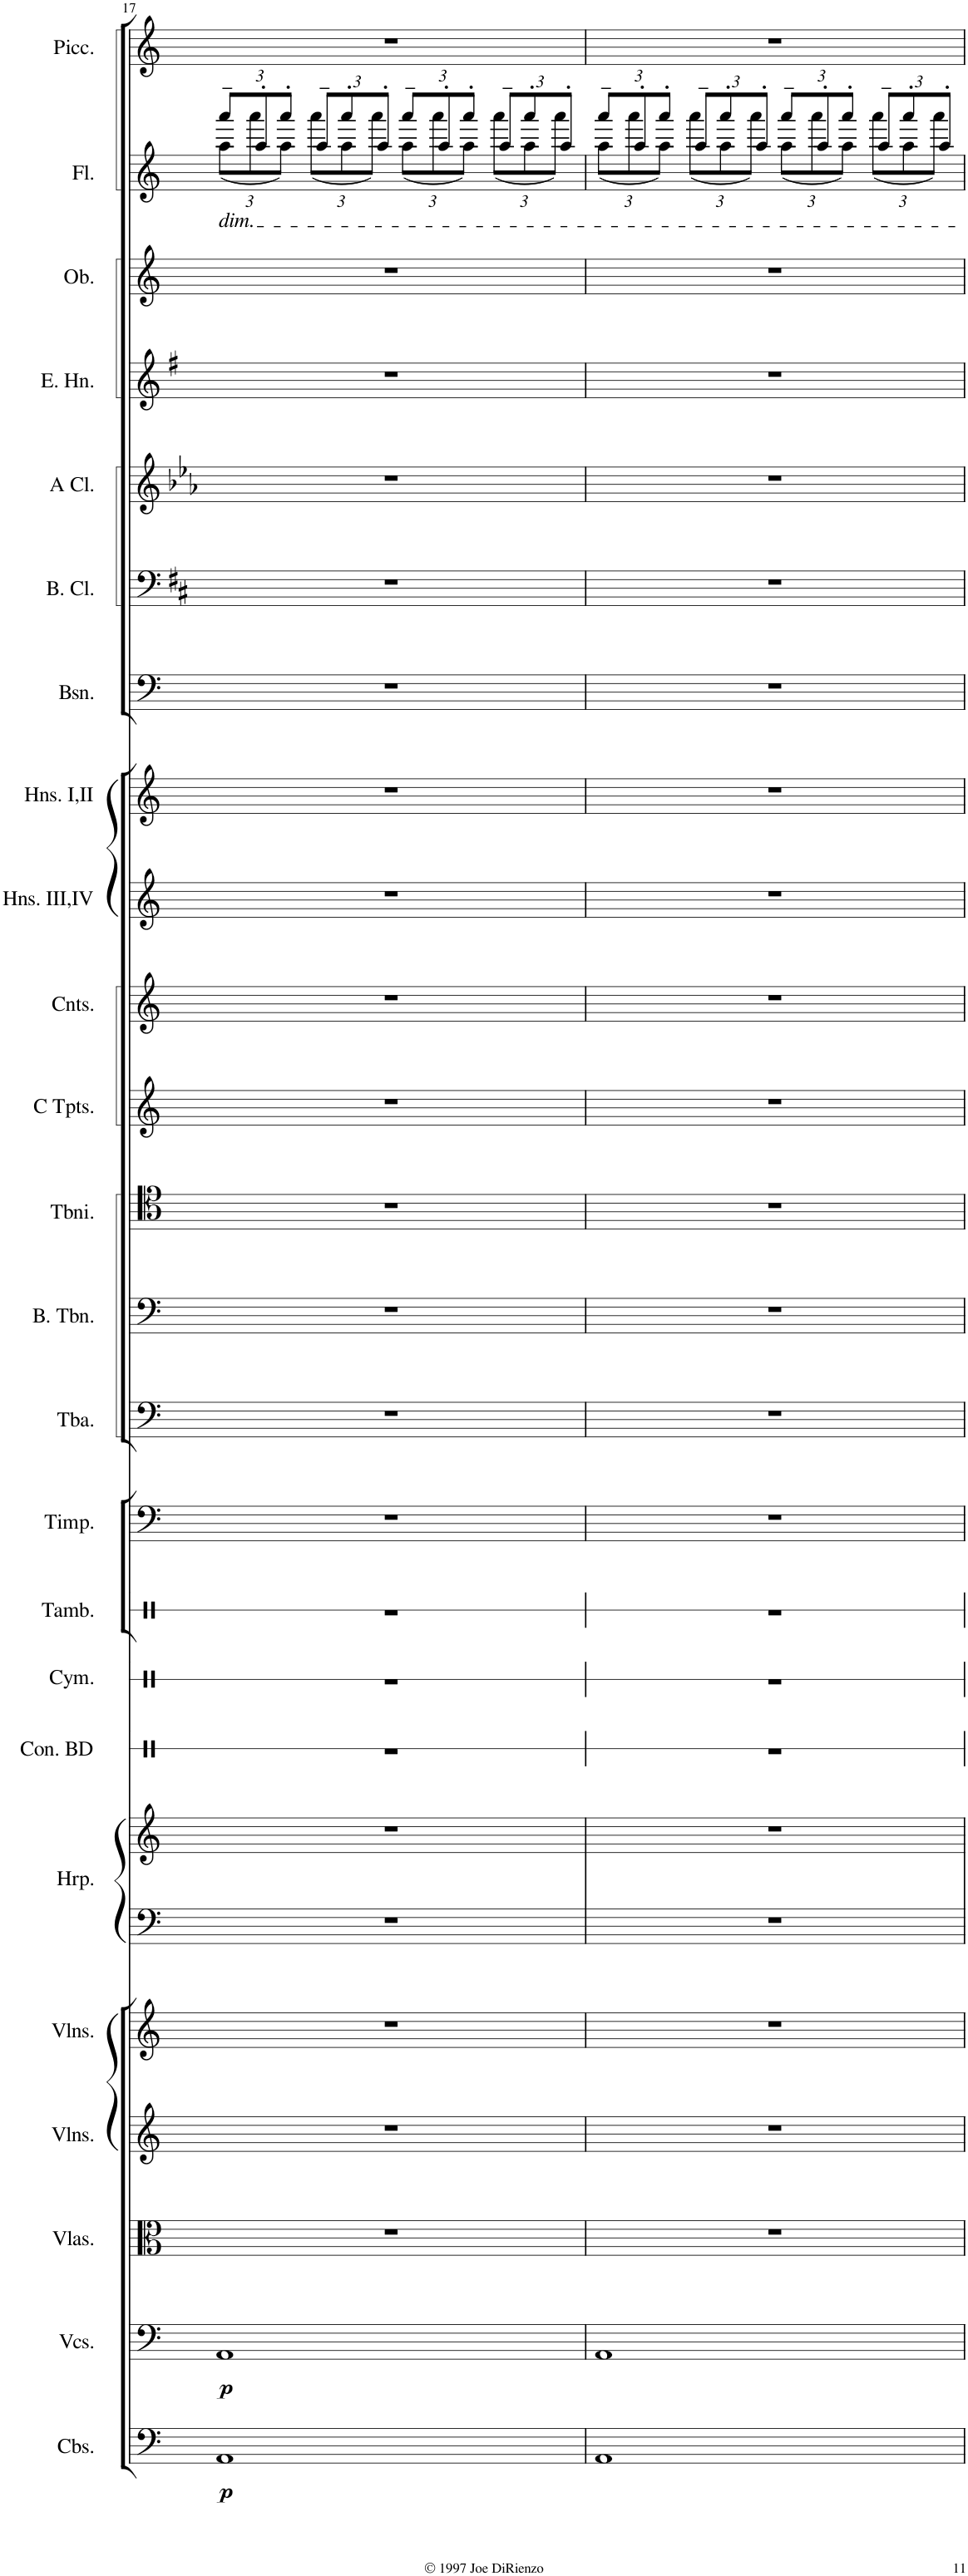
**kern	**dynam	**kern	**dynam	**kern	**kern	**kern	**kern	**kern	**kern	**kern	**kern	**kern	**kern	**kern	**kern	**kern	**kern	**kern	**kern	**kern	**kern	**kern	**kern	**kern	**kern	**kern
*part24	*part24	*part23	*part23	*part22	*part21	*part20	*part19	*part19	*part18	*part17	*part16	*part15	*part14	*part13	*part12	*part11	*part10	*part9	*part8	*part7	*part6	*part5	*part4	*part3	*part2	*part1
*staff25	*staff25	*staff24	*staff24	*staff23	*staff22	*staff21	*staff20	*staff19	*staff18	*staff17	*staff16	*staff15	*staff14	*staff13	*staff12	*staff11	*staff10	*staff9	*staff8	*staff7	*staff6	*staff5	*staff4	*staff3	*staff2	*staff1
*I"Contrabasses	*	*I"Violoncellos	*	*I"Violas	*I"Violins	*I"Violins	*I"Harp	*	*I"Concert Bass Drum	*I"Cymbal	*I"Tambourine	*I"Timpani	*I"Tuba	*I"Bass Trombone	*I"Trombones	*I"C Trumpets	*I"Cornets (C)	*I"Horns III,IV	*I"Horns I &amp; II	*I"Bassoons	*I"Bass Clarinet	*I"A Clarinets	*I"English Horn	*I"Oboes	*I"Flutes	*I"Piccolo
*I'Cbs.	*	*I'Vcs.	*	*I'Vlas.	*I'Vlns.	*I'Vlns.	*I'Hrp.	*	*I'Con. BD	*I'Cym.	*I'Tamb.	*I'Timp.	*I'Tba.	*I'B. Tbn.	*	*I'C Tpts.	*I'Cnts.	*I'Hns. III,IV	*I'Hns. I,II	*I'Bsn.	*I'B. Cl.	*I'A Cl.	*I'E. Hn.	*I'Ob.	*I'Fl.	*I'Picc.
!!LO:PB:g=z
*clefF4	*	*clefF4	*	*clefC3	*clefG2	*clefG2	*clefF4	*clefG2	*clefX	*clefX	*clefX	*clefF4	*clefF4	*clefF4	*clefC4	*clefG2	*clefG2	*clefG2	*clefG2	*clefF4	*clefF4	*clefG2	*clefG2	*clefG2	*clefG2	*clefG2
*Trd7c12	*	*	*	*	*	*Trd1c2	*Trd1c2	*Trd1c2	*	*	*	*	*	*Trd1c2	*	*	*	*Trd4c7	*Trd4c7	*	*Trd1c2	*Trd2c3	*Trd4c7	*	*	*Trd-7c-12
*k[]	*	*k[]	*	*k[]	*k[]	*k[]	*k[]	*k[]	*k[]	*k[]	*k[]	*k[]	*k[]	*k[]	*k[]	*k[]	*k[]	*k[]	*k[]	*k[]	*k[f#c#]	*k[b-e-a-]	*k[f#]	*k[]	*k[]	*k[]
*M4/4	*	*M4/4	*	*M4/4	*M4/4	*M4/4	*M4/4	*M4/4	*M4/4	*M4/4	*M4/4	*M4/4	*M4/4	*M4/4	*M4/4	*M4/4	*M4/4	*M4/4	*M4/4	*M4/4	*M4/4	*M4/4	*M4/4	*M4/4	*M4/4	*M4/4
*	*	*	*	*	*	*	*	*	*	*	*	*	*	*	*	*	*	*	*	*	*	*	*	*	*Xbrackettup	*
=17	=17	=17	=17	=17	=17	=17	=17	=17	=17	=17	=17	=17	=17	=17	=17	=17	=17	=17	=17	=17	=17	=17	=17	=17	=17	=17
*	*	*	*	*	*	*	*	*	*	*	*	*	*	*	*	*	*	*	*	*	*	*	*	*	*^	*
!	!	!	!	!	!	!	!	!	!	!	!	!	!	!	!	!	!	!	!	!	!	!	!	!	!LO:TX:b:i:t=dim.	!	!
!	!LO:DY:b	!	!LO:DY:b	!	!	!	!	!	!	!	!	!	!	!	!	!	!	!	!	!	!	!	!	!	!	!	!
1AA	p	1AA	p	1r	1r	1r	1r	1r	1r	1r	1r	1r	1r	1r	1r	1r	1r	1r	1r	1r	1r	1r	1r	1r	12aaa~/L	(12aa\L	1r
.	.	.	.	.	.	.	.	.	.	.	.	.	.	.	.	.	.	.	.	.	.	.	.	.	12aa'/	12aaa\	.
.	.	.	.	.	.	.	.	.	.	.	.	.	.	.	.	.	.	.	.	.	.	.	.	.	12aaa'/J	12aa\J)	.
.	.	.	.	.	.	.	.	.	.	.	.	.	.	.	.	.	.	.	.	.	.	.	.	.	12aa~/L	(12aaa\L	.
.	.	.	.	.	.	.	.	.	.	.	.	.	.	.	.	.	.	.	.	.	.	.	.	.	12aaa'/	12aa\	.
.	.	.	.	.	.	.	.	.	.	.	.	.	.	.	.	.	.	.	.	.	.	.	.	.	12aa'/J	12aaa\J)	.
.	.	.	.	.	.	.	.	.	.	.	.	.	.	.	.	.	.	.	.	.	.	.	.	.	12aaa~/L	(12aa\L	.
.	.	.	.	.	.	.	.	.	.	.	.	.	.	.	.	.	.	.	.	.	.	.	.	.	12aa'/	12aaa\	.
.	.	.	.	.	.	.	.	.	.	.	.	.	.	.	.	.	.	.	.	.	.	.	.	.	12aaa'/J	12aa\J)	.
.	.	.	.	.	.	.	.	.	.	.	.	.	.	.	.	.	.	.	.	.	.	.	.	.	12aa~/L	(12aaa\L	.
.	.	.	.	.	.	.	.	.	.	.	.	.	.	.	.	.	.	.	.	.	.	.	.	.	12aaa'/	12aa\	.
.	.	.	.	.	.	.	.	.	.	.	.	.	.	.	.	.	.	.	.	.	.	.	.	.	12aa'/J	12aaa\J)	.
=18	=18	=18	=18	=18	=18	=18	=18	=18	=18	=18	=18	=18	=18	=18	=18	=18	=18	=18	=18	=18	=18	=18	=18	=18	=18	=18	=18
1AA	.	1AA	.	1r	1r	1r	1r	1r	1r	1r	1r	1r	1r	1r	1r	1r	1r	1r	1r	1r	1r	1r	1r	1r	12aaa~/L	(12aa\L	1r
.	.	.	.	.	.	.	.	.	.	.	.	.	.	.	.	.	.	.	.	.	.	.	.	.	12aa'/	12aaa\	.
.	.	.	.	.	.	.	.	.	.	.	.	.	.	.	.	.	.	.	.	.	.	.	.	.	12aaa'/J	12aa\J)	.
.	.	.	.	.	.	.	.	.	.	.	.	.	.	.	.	.	.	.	.	.	.	.	.	.	12aa~/L	(12aaa\L	.
.	.	.	.	.	.	.	.	.	.	.	.	.	.	.	.	.	.	.	.	.	.	.	.	.	12aaa'/	12aa\	.
.	.	.	.	.	.	.	.	.	.	.	.	.	.	.	.	.	.	.	.	.	.	.	.	.	12aa'/J	12aaa\J)	.
.	.	.	.	.	.	.	.	.	.	.	.	.	.	.	.	.	.	.	.	.	.	.	.	.	12aaa~/L	(12aa\L	.
.	.	.	.	.	.	.	.	.	.	.	.	.	.	.	.	.	.	.	.	.	.	.	.	.	12aa'/	12aaa\	.
.	.	.	.	.	.	.	.	.	.	.	.	.	.	.	.	.	.	.	.	.	.	.	.	.	12aaa'/J	12aa\J)	.
.	.	.	.	.	.	.	.	.	.	.	.	.	.	.	.	.	.	.	.	.	.	.	.	.	12aa~/L	(12aaa\L	.
.	.	.	.	.	.	.	.	.	.	.	.	.	.	.	.	.	.	.	.	.	.	.	.	.	12aaa'/	12aa\	.
.	.	.	.	.	.	.	.	.	.	.	.	.	.	.	.	.	.	.	.	.	.	.	.	.	12aa'/J	12aaa\J)	.
*	*	*	*	*	*	*	*	*	*	*	*	*	*	*	*	*	*	*	*	*	*	*	*	*	*v	*v	*
=	=	=	=	=	=	=	=	=	=	=	=	=	=	=	=	=	=	=	=	=	=	=	=	=	=	=
*-	*-	*-	*-	*-	*-	*-	*-	*-	*-	*-	*-	*-	*-	*-	*-	*-	*-	*-	*-	*-	*-	*-	*-	*-	*-	*-
